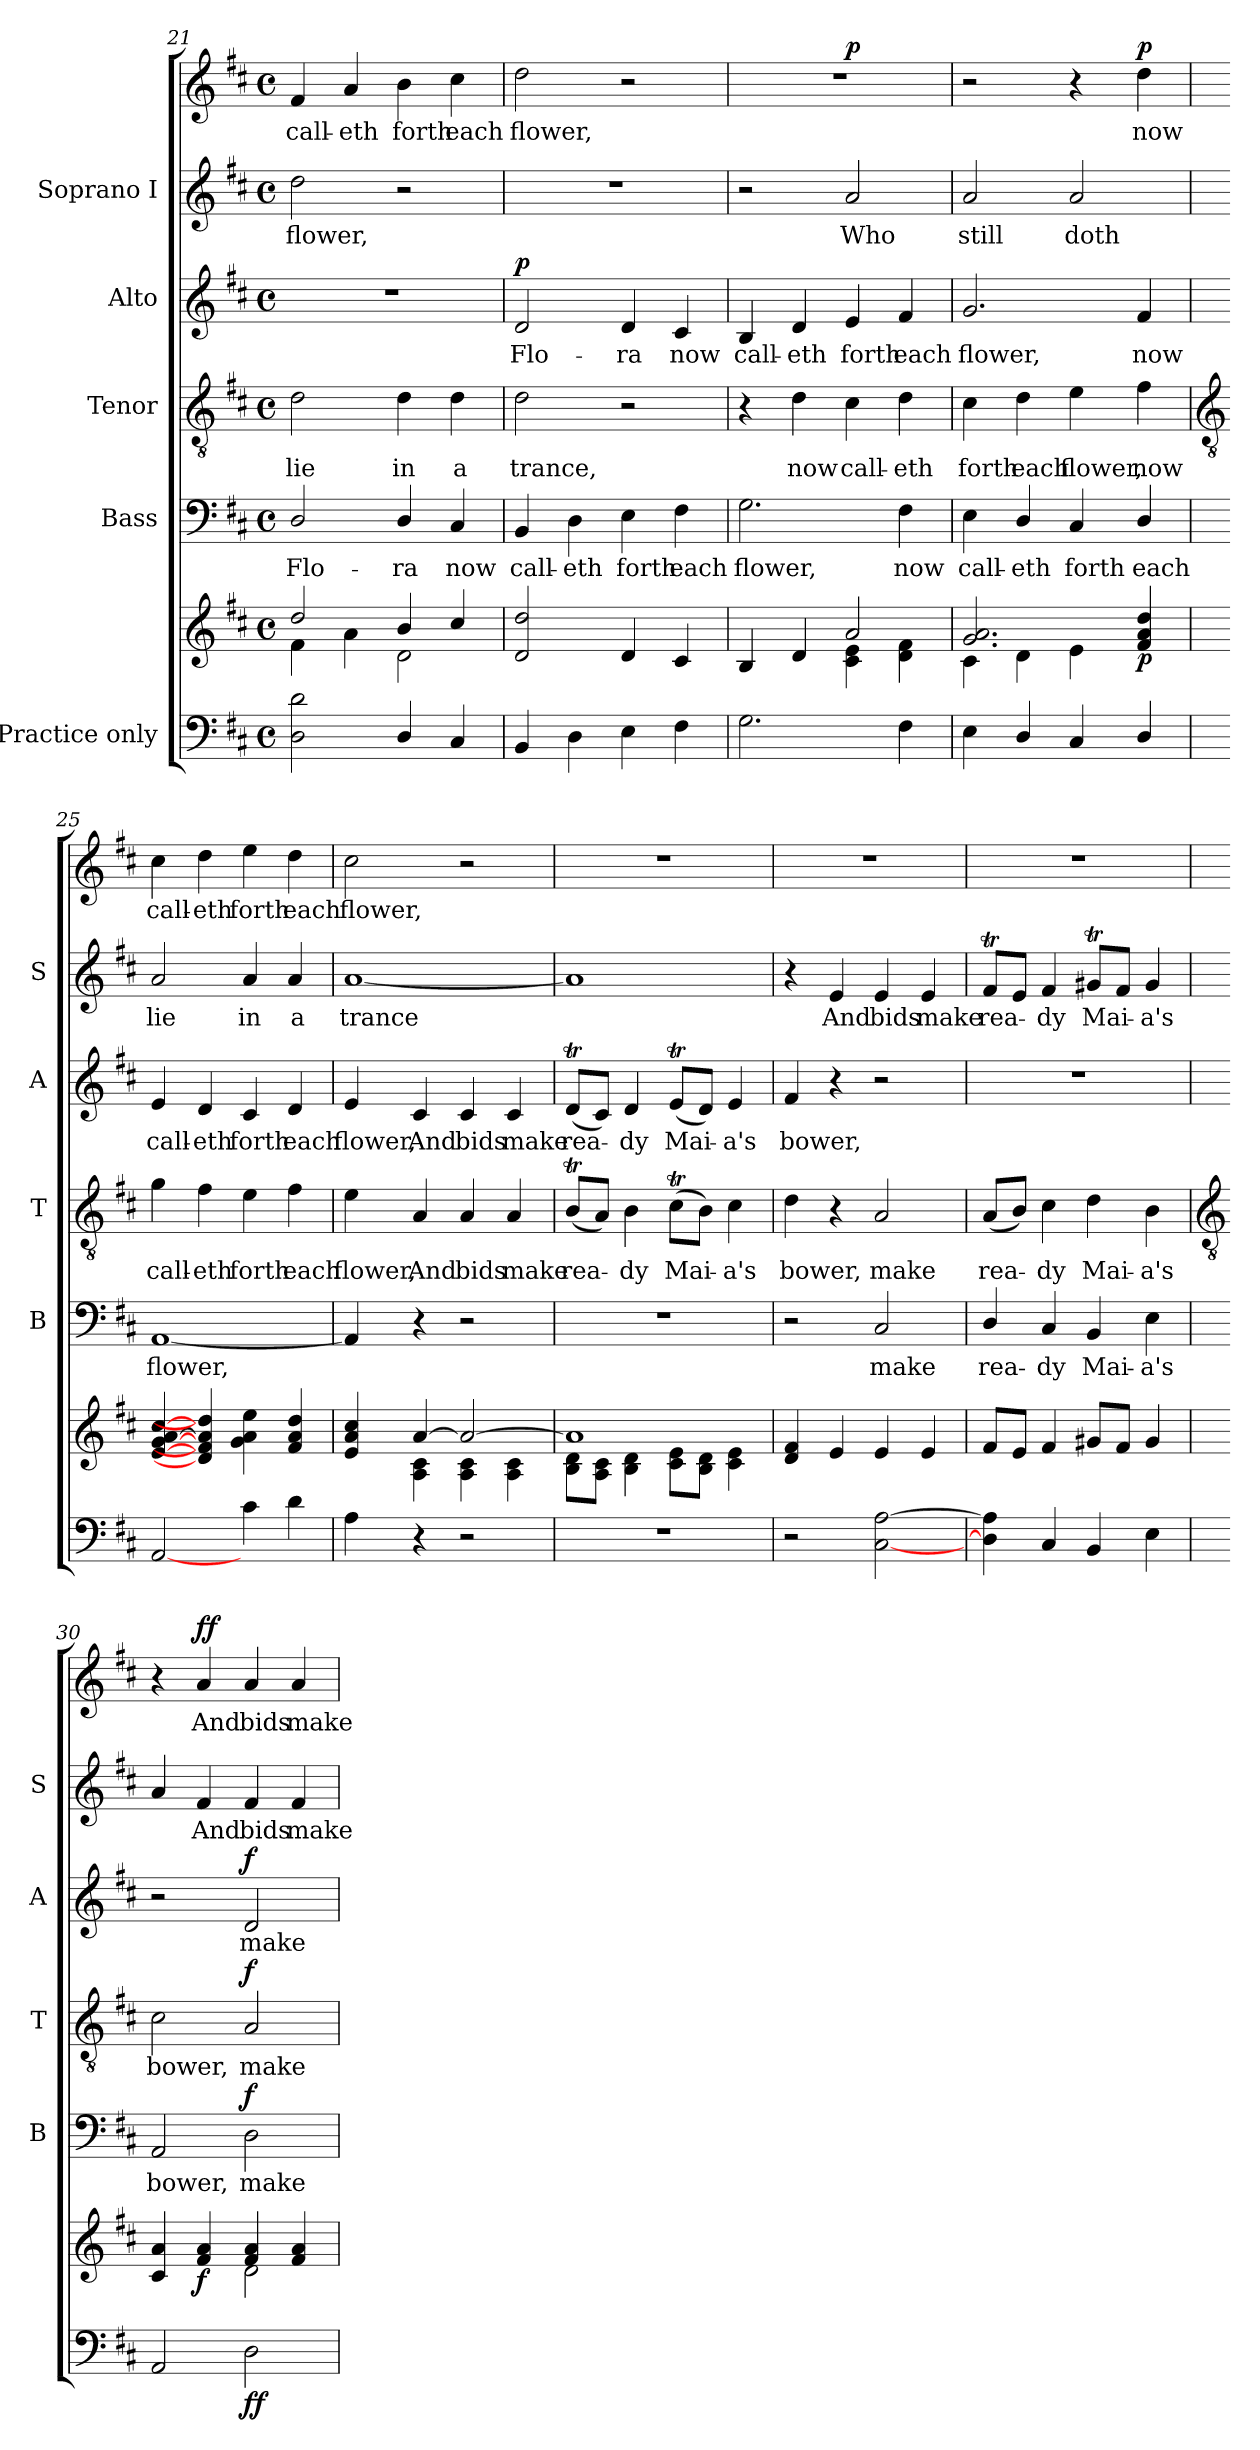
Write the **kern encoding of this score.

**kern	**kern	**dynam	**kern	**text	**dynam	**kern	**text	**dynam	**kern	**text	**dynam	**kern	**text	**kern	**text	**dynam
*part5	*part5	*part5	*part4	*part4	*part4	*part3	*part3	*part3	*part2	*part2	*part2	*part1	*part1	*part1	*part1	*part1
*staff7	*staff6	*staff6/7	*staff5	*staff5	*staff5	*staff4	*staff4	*staff4	*staff3	*staff3	*staff3	*staff2	*staff2	*staff1	*staff1	*staff1/2
*I"Practice only	*	*	*I"Bass	*	*	*I"Tenor	*	*	*I"Alto	*	*	*I"Soprano I	*	*	*	*
*	*	*	*I'B	*	*	*I'T	*	*	*I'A	*	*	*I'S	*	*	*	*
!!LO:LB:g=z
*clefF4	*clefG2	*	*clefF4	*	*	*clefGv2	*	*	*clefG2	*	*	*clefG2	*	*clefG2	*	*
*k[f#c#]	*k[f#c#]	*	*k[f#c#]	*	*	*k[f#c#]	*	*	*k[f#c#]	*	*	*k[f#c#]	*	*k[f#c#]	*	*
*D:	*D:	*	*D:	*	*	*D:	*	*	*D:	*	*	*D:	*	*D:	*	*
*M4/4	*M4/4	*	*M4/4	*	*	*M4/4	*	*	*M4/4	*	*	*M4/4	*	*M4/4	*	*
*met(c)	*met(c)	*	*met(c)	*	*	*met(c)	*	*	*met(c)	*	*	*met(c)	*	*met(c)	*	*
=21	=21	=21	=21	=21	=21	=21	=21	=21	=21	=21	=21	=21	=21	=21	=21	=21
*	*^	*	*	*	*	*	*	*	*	*	*	*	*	*	*	*
!	!	!	!	!	!LO:LY:b	!	!	!LO:LY:b	!	!	!	!	!	!LO:LY:b	!	!LO:LY:b	!
2D\ 2d\	2dd	4f#	.	2D/	Flo-	.	2d	lie	.	1r	.	.	2dd	flower,	4f#	call-	.
!	!	!	!	!	!	!	!	!	!	!	!	!	!	!	!	!LO:LY:b	!
.	.	4a	.	.	.	.	.	.	.	.	.	.	.	.	4a	-eth	.
!	!	!	!	!	!LO:LY:b	!	!	!LO:LY:b	!	!	!	!	!	!	!	!LO:LY:b	!
4D/	4b	2d	.	4D/	-ra	.	4d	in	.	.	.	.	2r	.	4b	forth	.
!	!	!	!	!	!LO:LY:b	!	!	!LO:LY:b	!	!	!	!	!	!	!	!LO:LY:b	!
4C#	4cc#	.	.	4C#	now	.	4d	a	.	.	.	.	.	.	4cc#	each	.
=22	=22	=22	=22	=22	=22	=22	=22	=22	=22	=22	=22	=22	=22	=22	=22	=22	=22
!	!	!	!	!	!LO:LY:b	!	!	!LO:LY:b	!	!	!LO:LY:b	!LO:DY:b	!	!	!	!LO:LY:b	!
4BB	2d 2dd	1ryy	.	4BB	call-	.	2d	trance,	.	2d	Flo-	p	1r	.	2dd	flower,	.
!	!	!	!	!	!LO:LY:b	!	!	!	!	!	!	!	!	!	!	!	!
4D	.	.	.	4D	-eth	.	.	.	.	.	.	.	.	.	.	.	.
!	!	!	!	!	!LO:LY:b	!	!	!	!	!	!LO:LY:b	!	!	!	!	!	!
4E	4d	.	.	4E	forth	.	2r	.	.	4d	-ra	.	.	.	2r	.	.
!	!	!	!	!	!LO:LY:b	!	!	!	!	!	!LO:LY:b	!	!	!	!	!	!
4F#	4c#	.	.	4F#	each	.	.	.	.	4c#	now	.	.	.	.	.	.
=23	=23	=23	=23	=23	=23	=23	=23	=23	=23	=23	=23	=23	=23	=23	=23	=23	=23
!	!	!	!	!	!LO:LY:b	!	!	!	!	!	!LO:LY:b	!	!	!	!	!	!
2.G	4B	2ryy	.	2.G	flower,	.	4r	.	.	4B	call-	.	2r	.	1r	.	.
!	!	!	!	!	!	!	!	!LO:LY:b	!	!	!LO:LY:b	!	!	!	!	!	!
.	4d	.	.	.	.	.	4d	now	.	4d	-eth	.	.	.	.	.	.
!	!	!	!	!	!	!	!	!LO:LY:b	!	!	!LO:LY:b	!	!	!LO:LY:b	!	!	!LO:DY:b=2
.	2a	4c# 4e	.	.	.	.	4c#	call-	.	4e	forth	.	2a	Who	.	.	p
!	!	!	!	!	!LO:LY:b	!	!	!LO:LY:b	!	!	!LO:LY:b	!	!	!	!	!	!
4F#	.	4d 4f#	.	4F#	now	.	4d	-eth	.	4f#	each	.	.	.	.	.	.
=24	=24	=24	=24	=24	=24	=24	=24	=24	=24	=24	=24	=24	=24	=24	=24	=24	=24
!	!	!	!	!	!LO:LY:b	!	!	!LO:LY:b	!	!	!LO:LY:b	!	!	!LO:LY:b	!	!	!
4E	2.g 2.a	4c#	.	4E	call-	.	4c#	forth	.	2.g	flower,	.	2a	still	2r	.	.
!	!	!	!	!	!LO:LY:b	!	!	!LO:LY:b	!	!	!	!	!	!	!	!	!
4D/	.	4d	.	4D/	-eth	.	4d	each	.	.	.	.	.	.	.	.	.
!	!	!	!	!	!LO:LY:b	!	!	!LO:LY:b	!	!	!	!	!	!LO:LY:b	!	!	!
4C#	.	4e	.	4C#	forth	.	4e	flower,	.	.	.	.	2a	doth	4r	.	.
!	!	!	!LO:DY:b	!	!LO:LY:b	!	!	!LO:LY:b	!	!	!LO:LY:b	!	!	!	!	!LO:LY:b	!LO:DY:b
4D/	4f# 4a 4dd	4ryy	p	4D/	each	.	4f#	now	.	4f#	now	.	.	.	4dd	now	p
!!LO:LB:g=z
=25	=25	=25	=25	=25	=25	=25	=25	=25	=25	=25	=25	=25	=25	=25	=25	=25	=25
*	*	*	*	*	*	*	*clefGv2	*	*	*	*	*	*	*	*	*	*
!	!	!	!	!	!LO:LY:b	!	!	!LO:LY:b	!	!	!LO:LY:b	!	!	!LO:LY:b	!	!LO:LY:b	!
[2AA	[4e/ [4g/ [4a/ [4cc#/	1ryy	.	[1AA	flower,	.	4g	call-	.	4e	call-	.	2a	lie	4cc#	call-	.
!	!	!	!	!	!	!	!	!LO:LY:b	!	!	!LO:LY:b	!	!	!	!	!LO:LY:b	!
.	4d/] 4f#/] 4a/] 4dd/]	.	.	.	.	.	4f#	-eth	.	4d	-eth	.	.	.	4dd	-eth	.
!	!	!	!	!	!	!	!	!LO:LY:b	!	!	!LO:LY:b	!	!	!LO:LY:b	!	!LO:LY:b	!
4c#	4g\ 4a\ 4ee\	.	.	.	.	.	4e	forth	.	4c#	forth	.	4a	in	4ee	forth	.
!	!	!	!	!	!	!	!	!LO:LY:b	!	!	!LO:LY:b	!	!	!LO:LY:b	!	!LO:LY:b	!
4d	4f#/ 4a/ 4dd/	.	.	.	.	.	4f#	each	.	4d	each	.	4a	a	4dd	each	.
=26	=26	=26	=26	=26	=26	=26	=26	=26	=26	=26	=26	=26	=26	=26	=26	=26	=26
!	!	!	!	!	!	!	!	!LO:LY:b	!	!	!LO:LY:b	!	!	!LO:LY:b	!	!LO:LY:b	!
4A	4e/ 4a/ 4cc#/	4ryy	.	4AA]	.	.	4e	flower,	.	4e	flower,	.	[1a	trance	2cc#	flower,	.
!	!	!	!	!	!	!	!	!LO:LY:b	!	!	!LO:LY:b	!	!	!	!	!	!
4r	[4a/	4A\ 4c#\	.	4r	.	.	4A	And	.	4c#	And	.	.	.	.	.	.
!	!	!	!	!	!	!	!	!LO:LY:b	!	!	!LO:LY:b	!	!	!	!	!	!
2r	2a/_	4A\ 4c#\	.	2r	.	.	4A	bids	.	4c#	bids	.	.	.	2r	.	.
!	!	!	!	!	!	!	!	!LO:LY:b	!	!	!LO:LY:b	!	!	!	!	!	!
.	.	4A\ 4c#\	.	.	.	.	4A	make	.	4c#	make	.	.	.	.	.	.
=27	=27	=27	=27	=27	=27	=27	=27	=27	=27	=27	=27	=27	=27	=27	=27	=27	=27
!	!	!	!	!	!	!	!	!LO:LY:b	!	!	!LO:LY:b	!	!	!	!	!	!
1r	1a/]	8B\ 8d\L	.	1r	.	.	(<8BTL	rea-	.	(<8dTL	rea-	.	1a]	.	1r	.	.
.	.	8A\ 8c#\J	.	.	.	.	8AJ)	.	.	8c#J)	.	.	.	.	.	.	.
!	!	!	!	!	!	!	!	!LO:LY:b	!	!	!LO:LY:b	!	!	!	!	!	!
.	.	4B\ 4d\	.	.	.	.	4B	dy	.	4d	dy	.	.	.	.	.	.
!	!	!	!	!	!	!	!	!LO:LY:b	!	!	!LO:LY:b	!	!	!	!	!	!
.	.	8c#\ 8e\L	.	.	.	.	(>8c#tL	Mai-	.	(<8eTL	Mai-	.	.	.	.	.	.
.	.	8B\ 8d\J	.	.	.	.	8BJ)	.	.	8dJ)	.	.	.	.	.	.	.
!	!	!	!	!	!	!	!	!LO:LY:b	!	!	!LO:LY:b	!	!	!	!	!	!
.	.	4c#\ 4e\	.	.	.	.	4c#	a's	.	4e	a's	.	.	.	.	.	.
=28	=28	=28	=28	=28	=28	=28	=28	=28	=28	=28	=28	=28	=28	=28	=28	=28	=28
!	!	!	!	!	!	!	!	!LO:LY:b	!	!	!LO:LY:b	!	!	!	!	!	!
2r	4d/ 4f#/	1ryy	.	2r	.	.	4d	bower,	.	4f#	bower,	.	4r	.	1r	.	.
!	!	!	!	!	!	!	!	!	!	!	!	!	!	!LO:LY:b	!	!	!
.	4e/	.	.	.	.	.	4r	.	.	4r	.	.	4e	And	.	.	.
!	!	!	!	!	!LO:LY:b	!	!	!LO:LY:b	!	!	!	!	!	!LO:LY:b	!	!	!
[2C# [2A	4e/	.	.	2C#	make	.	2A	make	.	2r	.	.	4e	bids	.	.	.
!	!	!	!	!	!	!	!	!	!	!	!	!	!	!LO:LY:b	!	!	!
.	4e/	.	.	.	.	.	.	.	.	.	.	.	4e	make	.	.	.
=29	=29	=29	=29	=29	=29	=29	=29	=29	=29	=29	=29	=29	=29	=29	=29	=29	=29
!	!	!	!	!	!LO:LY:b	!	!	!LO:LY:b	!	!	!	!	!	!LO:LY:b	!	!	!
4D] 4A]	8f#/L	1ryy	.	4D/	rea-	.	(<8AL	rea-	.	1r	.	.	8f#tL	rea-	1r	.	.
.	8e/J	.	.	.	.	.	8BJ)	.	.	.	.	.	8eJ	.	.	.	.
!	!	!	!	!	!LO:LY:b	!	!	!LO:LY:b	!	!	!	!	!	!LO:LY:b	!	!	!
4C#	4f#/	.	.	4C#	-dy	.	4c#	dy	.	.	.	.	4f#	dy	.	.	.
!	!	!	!	!	!LO:LY:b	!	!	!LO:LY:b	!	!	!	!	!	!LO:LY:b	!	!	!
4BB	8g#X/L	.	.	4BB	Mai-	.	4d	Mai-	.	.	.	.	8g#XtL	Mai-	.	.	.
.	8f#/J	.	.	.	.	.	.	.	.	.	.	.	8f#J	.	.	.	.
!	!	!	!	!	!LO:LY:b	!	!	!LO:LY:b	!	!	!	!	!	!LO:LY:b	!	!	!
4E	4g#/	.	.	4E	-a's	.	4B	-a's	.	.	.	.	4g#	a's	.	.	.
!!LO:LB:g=z
=30	=30	=30	=30	=30	=30	=30	=30	=30	=30	=30	=30	=30	=30	=30	=30	=30	=30
*	*	*	*	*	*	*	*clefGv2	*	*	*	*	*	*	*	*	*	*
!	!	!	!	!	!LO:LY:b	!	!	!LO:LY:b	!	!	!	!	!	!	!	!	!
2AA	4c# 4a	2ryy	.	2AA	bower,	.	2c#	bower,	.	2r	.	.	4a	.	4r	.	.
!	!	!	!LO:DY:b	!	!	!	!	!	!	!	!	!	!	!LO:LY:b	!	!LO:LY:b	!LO:DY:b=2
!	!	!	!	!	!	!	!	!	!	!	!	!	!	!	!	!	!LO:DY:n=1:b
.	4f# 4a	.	f	.	.	.	.	.	.	.	.	.	4f#	And	4a	And	f f
!	!	!	!LO:DY:b=2	!	!LO:LY:b	!	!	!LO:LY:b	!	!	!LO:LY:b	!	!	!LO:LY:b	!	!LO:LY:b	!
!	!	!	!LO:DY:n=1:b	!	!	!LO:DY:b	!	!	!LO:DY:b	!	!	!LO:DY:b	!	!	!	!	!
2D	4f# 4a	2d\	f f	2D	make	f	2A	make	f	2d	make	f	4f#	bids	4a	bids	.
!	!	!	!	!	!	!	!	!	!	!	!	!	!	!LO:LY:b	!	!LO:LY:b	!
.	4f# 4a	.	.	.	.	.	.	.	.	.	.	.	4f#	make	4a	make	.
*	*v	*v	*	*	*	*	*	*	*	*	*	*	*	*	*	*	*
=	=	=	=	=	=	=	=	=	=	=	=	=	=	=	=	=
*-	*-	*-	*-	*-	*-	*-	*-	*-	*-	*-	*-	*-	*-	*-	*-	*-
